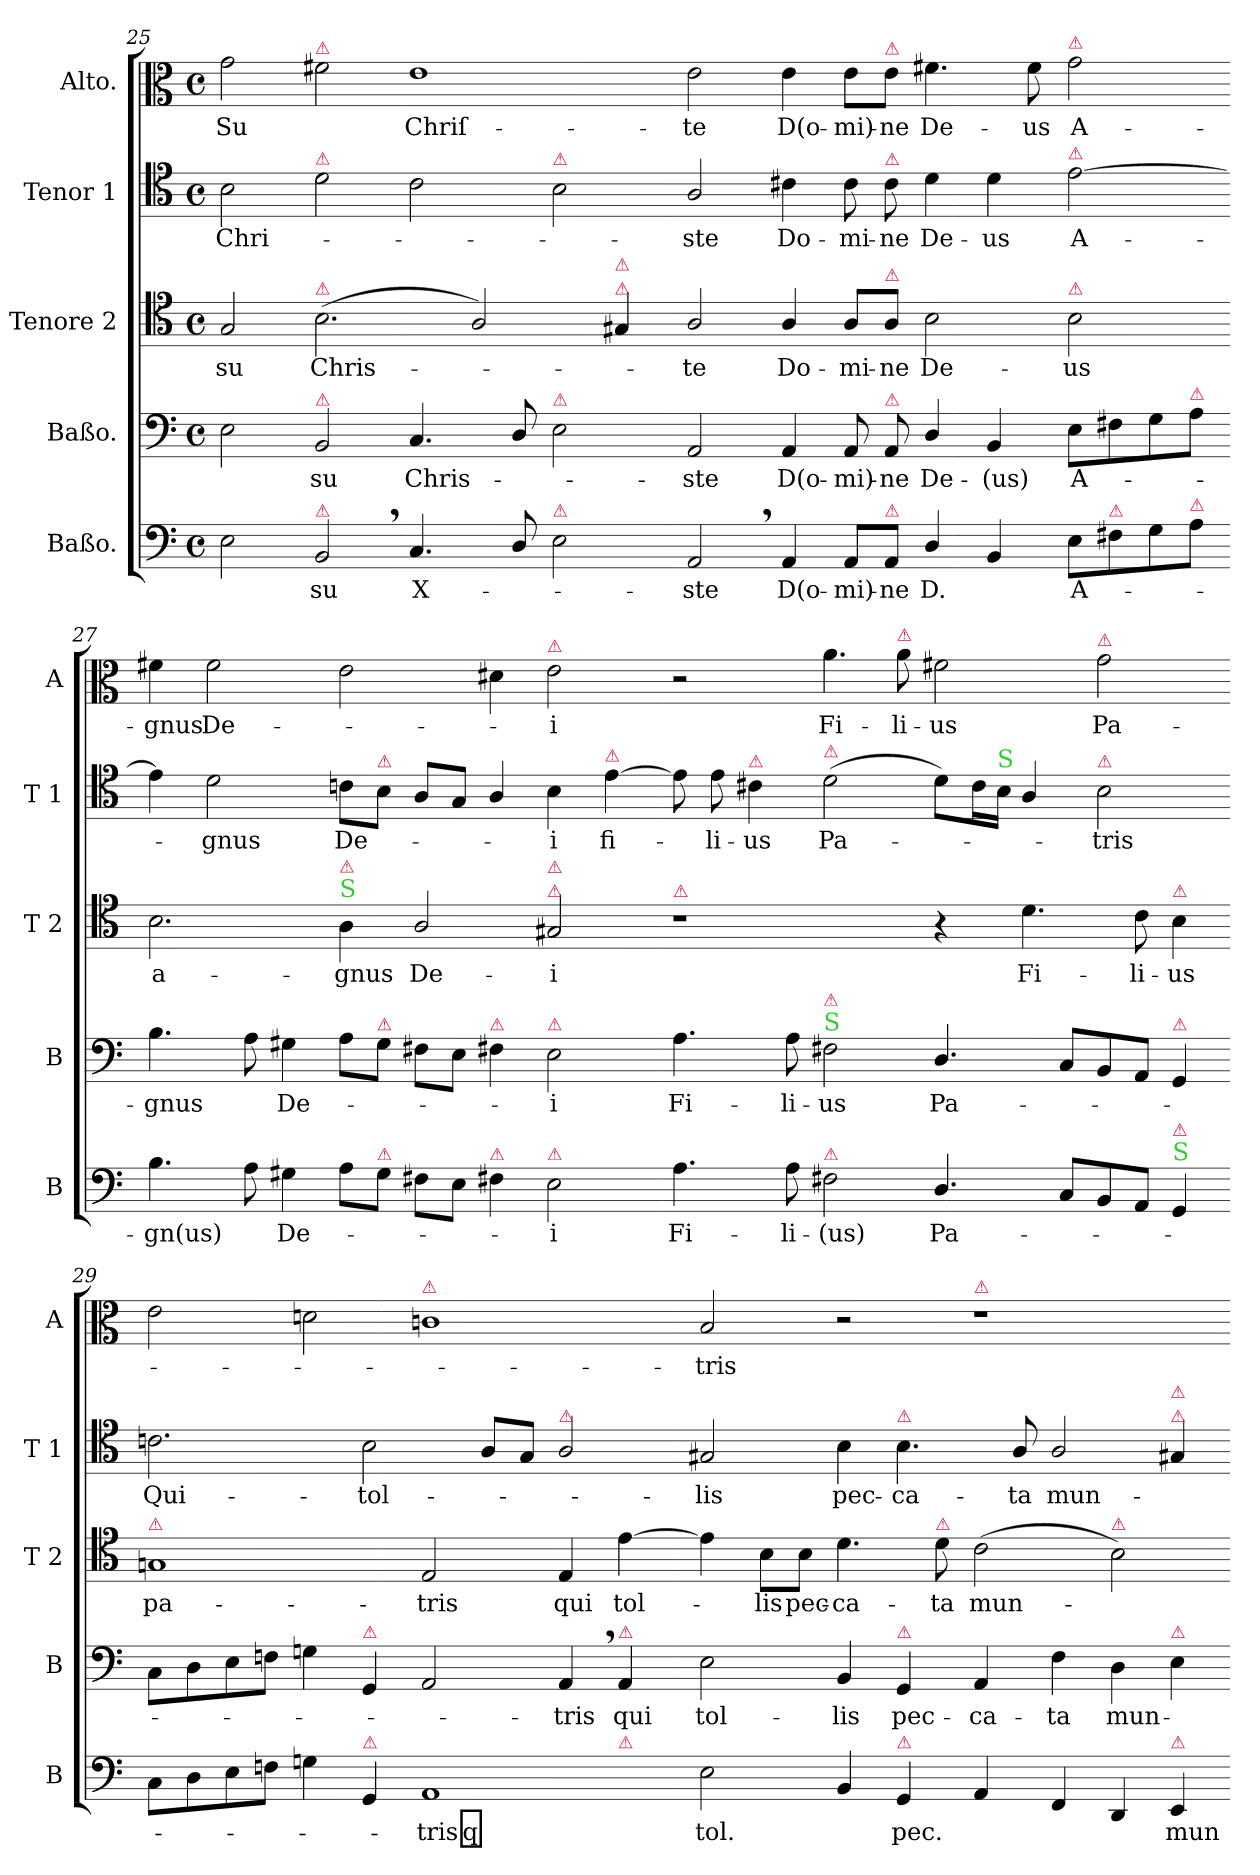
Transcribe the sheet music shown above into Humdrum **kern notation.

**kern	**text	**kern	**text	**kern	**text	**kern	**text	**kern	**text
*part5	*part5	*part4	*part4	*part3	*part3	*part2	*part2	*part1	*part1
*staff5	*staff5	*staff4	*staff4	*staff3	*staff3	*staff2	*staff2	*staff1	*staff1
*I"Baßo.	*	*I"Baßo.	*	*I"Tenore 2	*	*I"Tenor 1	*	*I"Alto.	*
*I'B	*	*I'B	*	*I'T 2	*	*I'T 1	*	*I'A	*
*clefF4	*	*clefF4	*	*clefC4	*	*clefC4	*	*clefC3	*
*k[]	*	*k[]	*	*k[]	*	*k[]	*	*k[]	*
*M2/1	*	*M2/1	*	*M2/1	*	*M2/1	*	*M2/1	*
*met(c)	*	*met(c)	*	*met(c)	*	*met(c)	*	*met(c)	*
=25	=25	=25	=25	=25	=25	=25	=25	=25	=25
2E\	.	2E\	.	2G/	-su	2B\	Chri-	2g\	-Su
!	!	!	!	!	!	!	!	!LO:TX:a:color=crimson:t=⚠	!
!	!	!	!	!	!	!LO:TX:a:color=crimson:t=⚠	!	!	!
!	!	!	!	!LO:TX:a:color=crimson:t=⚠	!	!	!	!	!
!	!	!LO:TX:a:color=crimson:t=⚠	!	!	!	!	!	!	!
!LO:TX:a:color=crimson:t=⚠	!	!	!	!	!	!	!	!	!
2BB,</	-su	2BB/	-su	(2.B\	Chris-	2d\	.	2f#X\	.
4.C/	X-	4.C/	Chris-	.	.	2c\	.	1e\	Chriſ-
.	.	.	.	2A/)	.	.	.	.	.
8D/	.	8D/	.	.	.	.	.	.	.
!	!	!	!	!	!	!LO:TX:a:color=crimson:t=⚠	!	!	!
!	!	!LO:TX:a:color=crimson:t=⚠	!	!	!	!	!	!	!
!LO:TX:a:color=crimson:t=⚠	!	!	!	!	!	!	!	!	!
2E\	.	2E\	.	.	.	2B\	.	.	.
!	!	!	!	!LO:TX:a:color=crimson:t=⚠	!	!	!	!	!
!	!	!	!	!LO:TX:a:color=crimson:t=⚠	!	!	!	!	!
.	.	.	.	4G#X/	.	.	.	.	.
=26-	=26-	=26-	=26-	=26-	=26-	=26-	=26-	=26-	=26-
2AA,</	-ste	2AA/	-ste	2A/	-te	2A/	-ste	2e\	-te
4AA/	D(o-	4AA/	D(o-	4A/	Do-	4c#X\	Do-	4e\	D(o-
8AA/L	-mi)-	8AA/	-mi)-	8A/L	-mi-	8c#\	-mi-	8e\L	-mi)-
!	!	!	!	!	!	!	!	!LO:TX:a:color=crimson:t=⚠	!
!	!	!	!	!	!	!LO:TX:a:color=crimson:t=⚠	!	!	!
!	!	!	!	!LO:TX:a:color=crimson:t=⚠	!	!	!	!	!
!	!	!LO:TX:a:color=crimson:t=⚠	!	!	!	!	!	!	!
!LO:TX:a:color=crimson:t=⚠	!	!	!	!	!	!	!	!	!
8AA/J	-ne	8AA/	-ne	8A/J	-ne	8c#\	-ne	8e\J	-ne
4D/	D.	4D/	De-	2B\	De-	4d\	De-	4.f#X\	De-
4BB/	.	4BB/	-(us)	.	.	4d\	-us	.	.
.	.	.	.	.	.	.	.	8f#\	-us
!	!	!	!	!	!	!	!	!LO:TX:a:color=crimson:t=⚠	!
!	!	!	!	!	!	!LO:TX:a:color=crimson:t=⚠	!	!	!
!	!	!	!	!LO:TX:a:color=crimson:t=⚠	!	!	!	!	!
8E\L	A-	8E\L	A-	2B\	-us	[2e\	A-	2g\	A-
!LO:TX:a:color=crimson:t=⚠	!	!	!	!	!	!	!	!	!
8F#X\	.	8F#X\	.	.	.	.	.	.	.
8G\	.	8G\	.	.	.	.	.	.	.
!	!	!LO:TX:a:color=crimson:t=⚠	!	!	!	!	!	!	!
!LO:TX:a:color=crimson:t=⚠	!	!	!	!	!	!	!	!	!
8A\J	.	8A\J	.	.	.	.	.	.	.
=27-	=27-	=27-	=27-	=27-	=27-	=27-	=27-	=27-	=27-
4.B\	-gn(us)	4.B\	-gnus	2.B\	a-	4e\]	.	4f#X\	-gnus
.	.	.	.	.	.	2d\	-gnus	2f#\	De-
8A\	.	8A\	.	.	.	.	.	.	.
4G#X\	De-	4G#X\	De-	.	.	.	.	.	.
!	!	!	!	!LO:TX:a:color=limegreen:t=S	!	!	!	!	!
!	!	!	!	!LO:TX:a:color=crimson:t=⚠	!	!	!	!	!
8A\L	.	8A\L	.	4A\	-gnus	8cn\L	De-	2e\	.
!	!	!	!	!	!	!LO:TX:a:color=crimson:t=⚠	!	!	!
!	!	!LO:TX:a:color=crimson:t=⚠	!	!	!	!	!	!	!
!LO:TX:a:color=crimson:t=⚠	!	!	!	!	!	!	!	!	!
8G#\J	.	8G#\J	.	.	.	8B\J	.	.	.
8F#X\L	.	8F#X\L	.	2A/	De-	8A/L	.	.	.
8E\J	.	8E\J	.	.	.	8G/J	.	.	.
!	!	!LO:TX:a:color=crimson:t=⚠	!	!	!	!	!	!	!
!LO:TX:a:color=crimson:t=⚠	!	!	!	!	!	!	!	!	!
4F#X\	.	4F#X\	.	.	.	4A/	.	4d#X\	.
!	!	!	!	!	!	!	!	!LO:TX:a:color=crimson:t=⚠	!
!	!	!	!	!LO:TX:a:color=crimson:t=⚠	!	!	!	!	!
!	!	!	!	!LO:TX:a:color=crimson:t=⚠	!	!	!	!	!
!	!	!LO:TX:a:color=crimson:t=⚠	!	!	!	!	!	!	!
!LO:TX:a:color=crimson:t=⚠	!	!	!	!	!	!	!	!	!
2E\	-i	2E\	-i	2G#X/	-i	4B\	-i	2e\	-i
!	!	!	!	!	!	!LO:TX:a:color=crimson:t=⚠	!	!	!
.	.	.	.	.	.	[4e\	fi-	.	.
=28-	=28-	=28-	=28-	=28-	=28-	=28-	=28-	=28-	=28-
!	!	!	!	!LO:TX:a:color=crimson:t=⚠	!	!	!	!	!
4.A\	Fi-	4.A\	Fi-	1r	.	8e!\]	.	2r	.
.	.	.	.	.	.	8e\	-li-	.	.
!	!	!	!	!	!	!LO:TX:a:color=crimson:t=⚠	!	!	!
.	.	.	.	.	.	4c#X\	-us	.	.
8A\	-li-	8A\	-li-	.	.	.	.	.	.
!	!	!	!	!	!	!LO:TX:a:color=crimson:t=⚠	!	!	!
!	!	!LO:TX:a:color=limegreen:t=S	!	!	!	!	!	!	!
!	!	!LO:TX:a:color=crimson:t=⚠	!	!	!	!	!	!	!
!LO:TX:a:color=crimson:t=⚠	!	!	!	!	!	!	!	!	!
2F#X\	-(us)	2F#X\	-us	.	.	(2d\	Pa-	4.a\	Fi-
!	!	!	!	!	!	!	!	!LO:TX:a:color=crimson:t=⚠	!
.	.	.	.	.	.	.	.	8a\	-li-
4.D/	Pa-	4.D/	Pa-	4r	.	8d\L)	.	2f#X\	-us
.	.	.	.	.	.	16c#\L	.	.	.
!	!	!	!	!	!	!LO:TX:a:color=limegreen:t=S	!	!	!
.	.	.	.	.	.	16B\JJ	.	.	.
.	.	.	.	4.d\	Fi-	4A/	.	.	.
8C/L	.	8C/L	.	.	.	.	.	.	.
!	!	!	!	!	!	!	!	!LO:TX:a:color=crimson:t=⚠	!
!	!	!	!	!	!	!LO:TX:a:color=crimson:t=⚠	!	!	!
8BB/	.	8BB/	.	.	.	2B\	-tris	2g\	Pa-
8AA/J	.	8AA/J	.	8c\	-li-	.	.	.	.
!	!	!	!	!LO:TX:a:color=crimson:t=⚠	!	!	!	!	!
!	!	!LO:TX:a:color=crimson:t=⚠	!	!	!	!	!	!	!
!LO:TX:a:color=limegreen:t=S	!	!	!	!	!	!	!	!	!
!LO:TX:a:color=crimson:t=⚠	!	!	!	!	!	!	!	!	!
4GG/	.	4GG/	.	4B\	-us	.	.	.	.
=29-	=29-	=29-	=29-	=29-	=29-	=29-	=29-	=29-	=29-
!	!	!	!	!LO:TX:a:color=crimson:t=⚠	!	!	!	!	!
*^	*	*	*	*	*	*	*	*	*
8C\L	1..ryy	.	8C\L	.	1Gn/	pa-	2.cn\	Qui-	2e\	.
8D\	.	.	8D\	.	.	.	.	.	.	.
8E\	.	.	8E\	.	.	.	.	.	.	.
8Fn\J	.	.	8Fn\J	.	.	.	.	.	.	.
4Gn\	.	.	4Gn\	.	.	.	.	.	2dn\	.
!	!	!	!LO:TX:a:color=crimson:t=⚠	!	!	!	!	!	!	!
!LO:TX:a:color=crimson:t=⚠	!	!	!	!	!	!	!	!	!	!
4GG/	.	.	4GG/	.	.	.	2B\	-tol-	.	.
!	!	!	!	!	!	!	!	!	!LO:TX:a:color=crimson:t=⚠	!
1AA/	.	-tris q	2AA/	.	2E/	-tris	.	.	1cn\	.
.	.	.	.	.	.	.	8A/L	.	.	.
.	.	.	.	.	.	.	8G/J	.	.	.
!	!	!	!	!	!	!	!LO:TX:a:color=crimson:t=⚠	!	!	!
.	.	.	4AA,</	-tris	4E/	qui	2A/	.	.	.
!	!	!	!LO:TX:a:color=crimson:t=⚠	!	!	!	!	!	!	!
!	!LO:TX:a:color=crimson:t=⚠	!	!	!	!	!	!	!	!	!
.	4ryy	.	4AA/	qui	[4e\	tol-	.	.	.	.
*v	*v	*	*	*	*	*	*	*	*	*
=30-	=30-	=30-	=30-	=30-	=30-	=30-	=30-	=30-	=30-
2E\	tol.	2E\	tol-	4e\]	.	2G#X/	-lis	2B/	-tris
.	.	.	.	8B\L	-lis	.	.	.	.
.	.	.	.	8B\J	pec-	.	.	.	.
4BB/	.	4BB/	-lis	4.d\	-ca-	4B\	pec-	2r	.
!	!	!	!	!	!	!LO:TX:a:color=crimson:t=⚠	!	!	!
!	!	!LO:TX:a:color=crimson:t=⚠	!	!	!	!	!	!	!
!LO:TX:a:color=crimson:t=⚠	!	!	!	!	!	!	!	!	!
4GG/	pec.	4GG/	pec-	.	.	4.B\	-ca-	.	.
!	!	!	!	!LO:TX:a:color=crimson:t=⚠	!	!	!	!	!
.	.	.	.	8d\	-ta	.	.	.	.
!	!	!	!	!	!	!	!	!LO:TX:a:color=crimson:t=⚠	!
4AA/	.	4AA/	-ca-	(2c\	mun-	.	.	1r	.
.	.	.	.	.	.	8A/	-ta	.	.
4FF/	.	4F\	-ta	.	.	2A/	mun-	.	.
!	!	!	!	!LO:TX:a:color=crimson:t=⚠	!	!	!	!	!
4DD/	.	4D\	mun-	2B\)	.	.	.	.	.
!	!	!	!	!	!	!LO:TX:a:color=crimson:t=⚠	!	!	!
!	!	!	!	!	!	!LO:TX:a:color=crimson:t=⚠	!	!	!
!	!	!LO:TX:a:color=crimson:t=⚠	!	!	!	!	!	!	!
!LO:TX:a:color=crimson:t=⚠	!	!	!	!	!	!	!	!	!
4EE/	mun-	4E\	.	.	.	4G#X/	.	.	.
=-	=-	=-	=-	=-	=-	=-	=-	=-	=-
*-	*-	*-	*-	*-	*-	*-	*-	*-	*-
